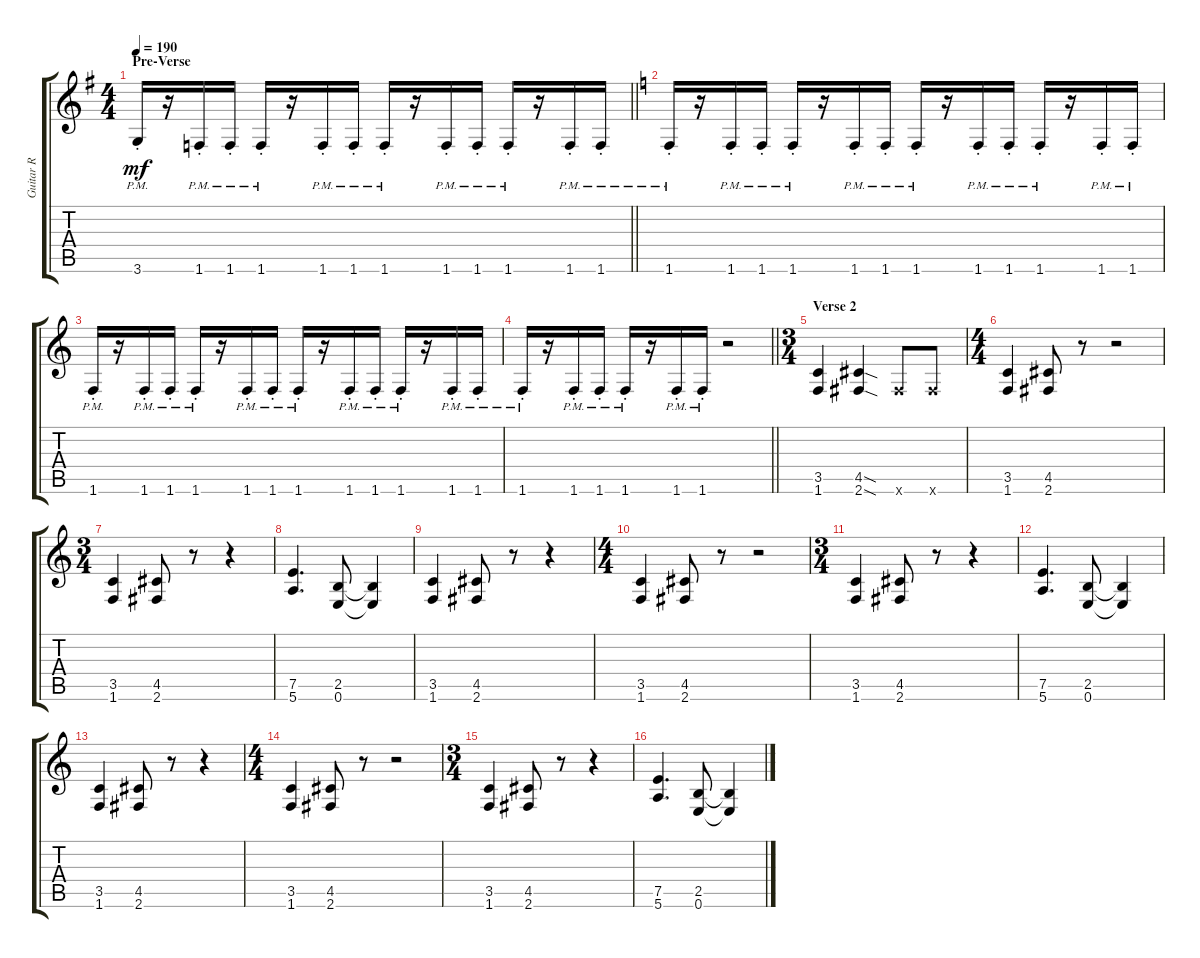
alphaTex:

\track ("Guitar R" "Guitar R") {instrument distortionguitar}
\staff {score tabs}
\tuning (E4 B3 G3 D3 A2 E2) {hide}
\ts (4 4)
\section ("" "Pre-Verse")
\tempo 190
\clef g2
\barLineRight lightlight
\ks g
3.6{pm st}.16{dy mf} r.16 1.6{pm st}.16 1.6{pm st}.16 1.6{pm st}.16 r.16 1.6{pm st}.16 1.6{pm st}.16 1.6{pm st}.16 r.16 1.6{pm st}.16 1.6{pm st}.16 1.6{pm st}.16 r.16 1.6{pm st}.16 1.6{pm st}.16 |
\ks c
1.6{pm st}.16 r.16 1.6{pm st}.16 1.6{pm st}.16 1.6{pm st}.16 r.16 1.6{pm st}.16 1.6{pm st}.16 1.6{pm st}.16 r.16 1.6{pm st}.16 1.6{pm st}.16 1.6{pm st}.16 r.16 1.6{pm st}.16 1.6{pm st}.16 |
1.6{pm st}.16 r.16 1.6{pm st}.16 1.6{pm st}.16 1.6{pm st}.16 r.16 1.6{pm st}.16 1.6{pm st}.16 1.6{pm st}.16 r.16 1.6{pm st}.16 1.6{pm st}.16 1.6{pm st}.16 r.16 1.6{pm st}.16 1.6{pm st}.16 |
\barLineRight lightlight
1.6{pm st}.16 r.16 1.6{pm st}.16 1.6{pm st}.16 1.6{pm st}.16 r.16 1.6{pm st}.16 1.6{pm st}.16 r.2 |
\ts (3 4)
\section ("" "Verse 2")
(3.5 1.6).4 (4.5{sod} 2.6{sod}).4 2.6{x}.8 2.6{x}.8 |
\ts (4 4)
(3.5 1.6).4 (4.5 2.6).8 r.8 r.2 |
\ts (3 4)
(3.5 1.6).4 (4.5 2.6).8 r.8 r.4 |
(7.5 5.6).4{d} (2.5 0.6).8 (2.5{t} 0.6{t}).4 |
(3.5 1.6).4 (4.5 2.6).8 r.8 r.4 |
\ts (4 4)
(3.5 1.6).4 (4.5 2.6).8 r.8 r.2 |
\ts (3 4)
(3.5 1.6).4 (4.5 2.6).8 r.8 r.4 |
(7.5 5.6).4{d} (2.5 0.6).8 (2.5{t} 0.6{t}).4 |
(3.5 1.6).4 (4.5 2.6).8 r.8 r.4 |
\ts (4 4)
(3.5 1.6).4 (4.5 2.6).8 r.8 r.2 |
\ts (3 4)
(3.5 1.6).4 (4.5 2.6).8 r.8 r.4 |
(7.5 5.6).4{d} (2.5 0.6).8 (2.5{t} 0.6{t}).4
